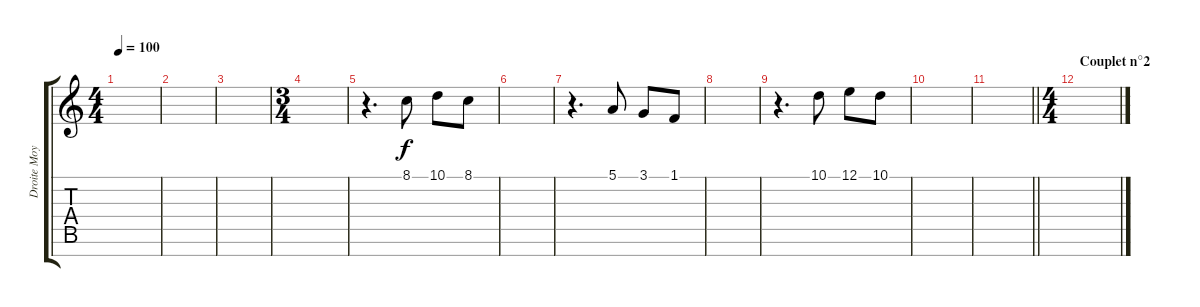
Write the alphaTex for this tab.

\track ("Droite Moyenne" "Droite Moy") {instrument acousticgrandpiano}
\staff {score tabs}
\tuning (E4 B3 G3 D3 A2 E2 B1) {hide}
\ts (4 4)
\tempo 100
\clef g2
\ks c
|
|
|
\ts (3 4)
|
r.4{d} 8.1.8 10.1.8 8.1.8 |
|
r.4{d} 5.1.8 3.1.8 1.1.8 |
|
r.4{d} 10.1.8 12.1.8 10.1.8 |
|
\barLineRight lightlight
|
\ts (4 4)
\section ("" "Couplet n°2")
